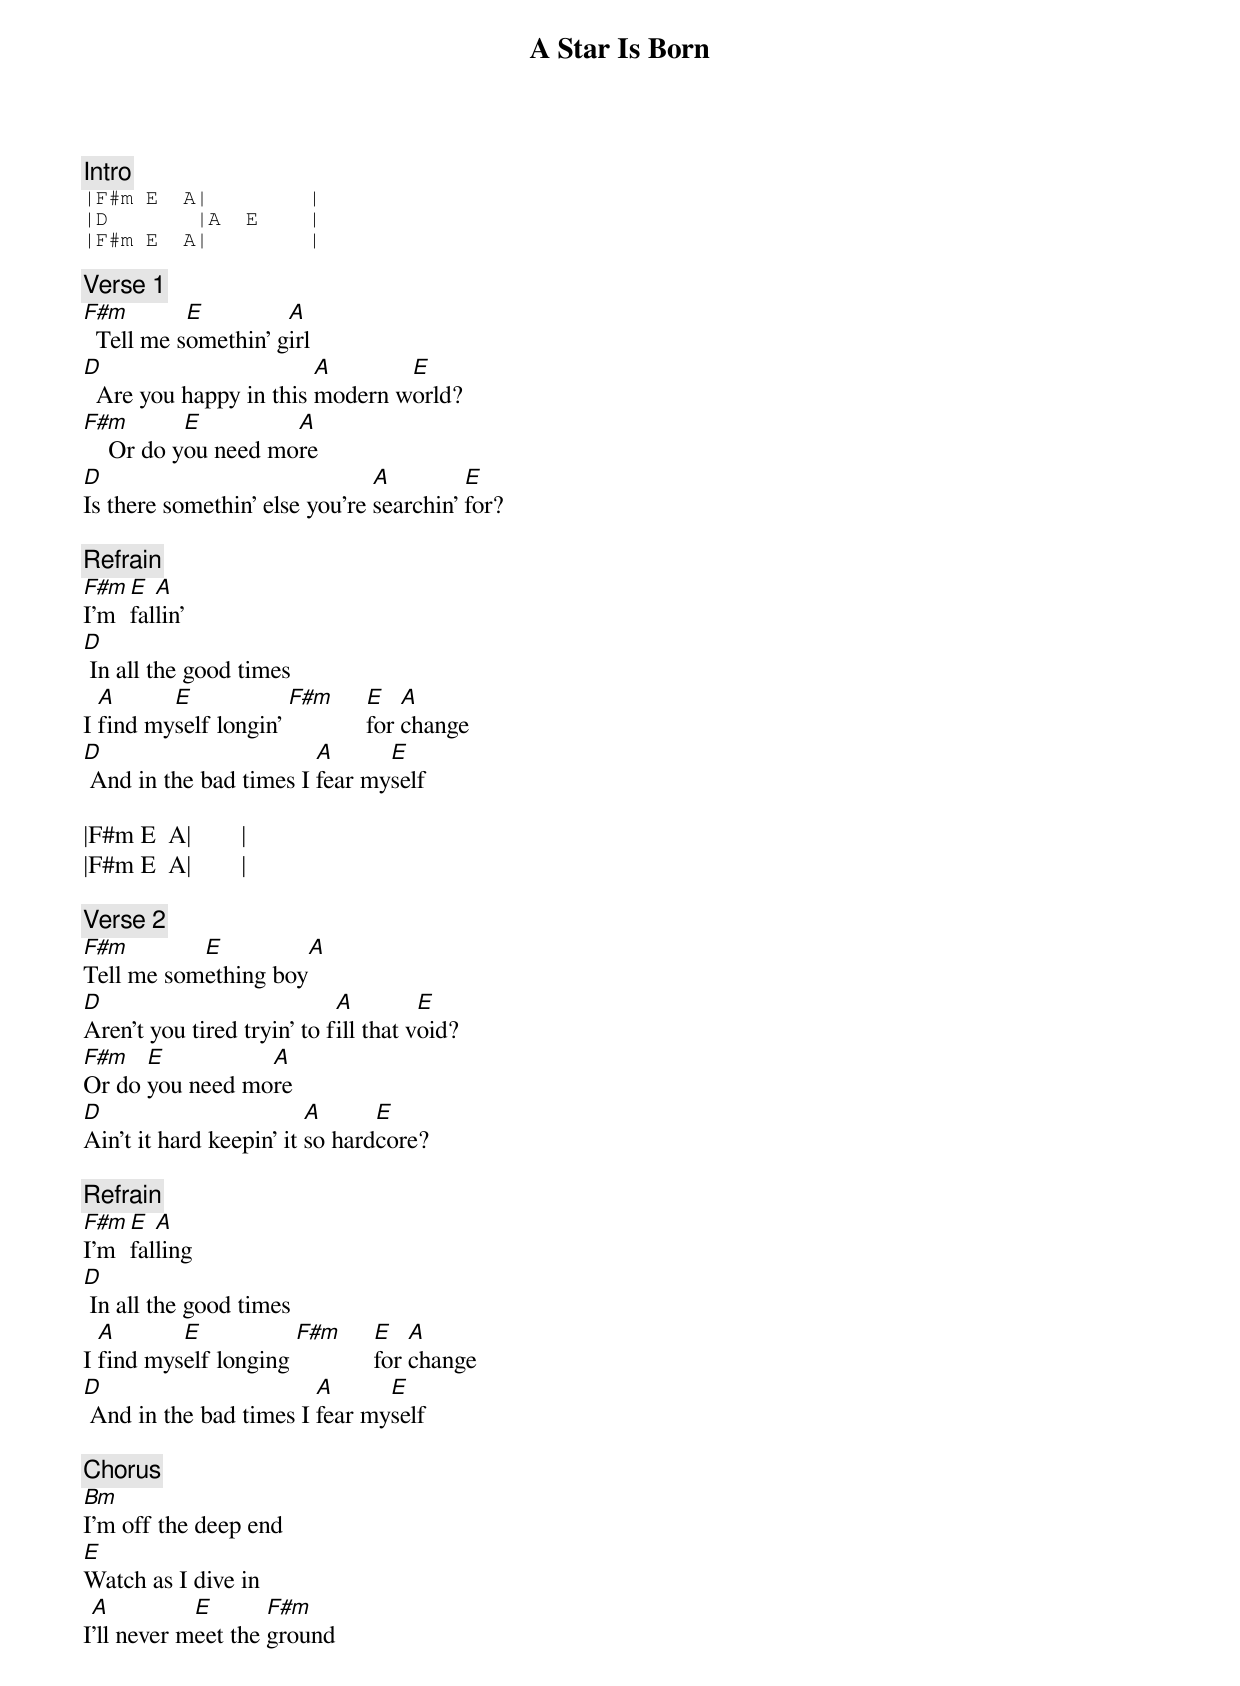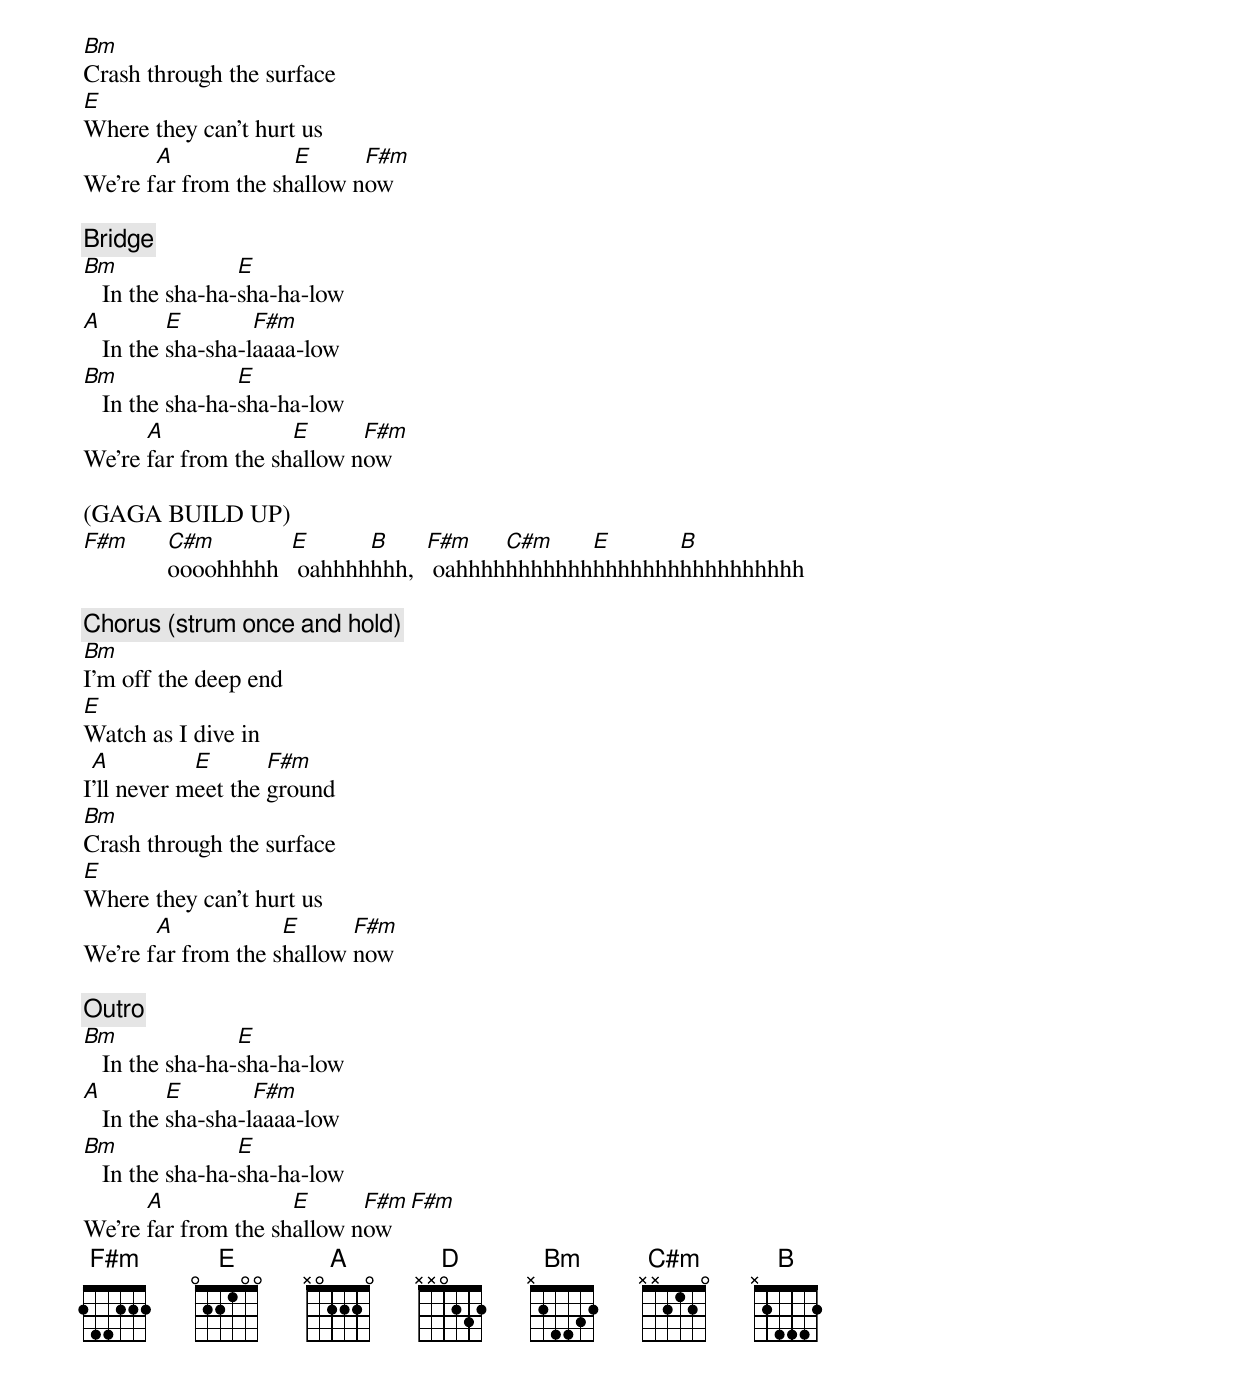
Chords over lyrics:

A Star Is Born

[Intro]
|F#m E  A|        |
|D       |A  E    |
|F#m E  A|        |

[Verse 1]
F#m        E         A
  Tell me somethin' girl
D                       A       E
  Are you happy in this modern world?
F#m        E         A
    Or do you need more
D                              A         E
Is there somethin' else you're searchin' for?

[Refrain]
F#m E  A
I'm fallin'
D
 In all the good times
  A      E            F#m  E   A
I find myself longin'      for change
D                       A      E
 And in the bad times I fear myself

|F#m E  A|        |
|F#m E  A|        |

[Verse 2]
F#m        E         A
Tell me something boy
D                           A         E
Aren't you tired tryin' to fill that void?
F#m   E          A
Or do you need more
D                        A      E
Ain't it hard keepin' it so hardcore?

[Refrain]
F#m E  A
I'm falling
D
 In all the good times
  A       E           F#m  E   A
I find myself longing      for change
D                       A      E
 And in the bad times I fear myself

[Chorus]
Bm
I'm off the deep end
E
Watch as I dive in
 A          E       F#m
I'll never meet the ground
Bm
Crash through the surface
E
Where they can't hurt us
       A             E      F#m
We're far from the shallow now

[Bridge]
Bm               E
   In the sha-ha-sha-ha-low
A         E        F#m
   In the sha-sha-laaaa-low
Bm               E
   In the sha-ha-sha-ha-low
      A              E      F#m
We're far from the shallow now

(GAGA BUILD UP)
F#m   C#m        E      B     F#m    C#m    E      B
      oooohhhhh   oahhhhhhh,   oahhhhhhhhhhhhhhhhhhhhhhhhhhhh

[Chorus] (strum once and hold)
Bm
I'm off the deep end
E
Watch as I dive in
 A          E       F#m
I'll never meet the ground
Bm
Crash through the surface
E
Where they can't hurt us
       A            E      F#m
We're far from the shallow now

[Outro]
Bm               E
   In the sha-ha-sha-ha-low
A         E        F#m
   In the sha-sha-laaaa-low
Bm               E
   In the sha-ha-sha-ha-low
      A              E      F#m    F#m
We're far from the shallow now
